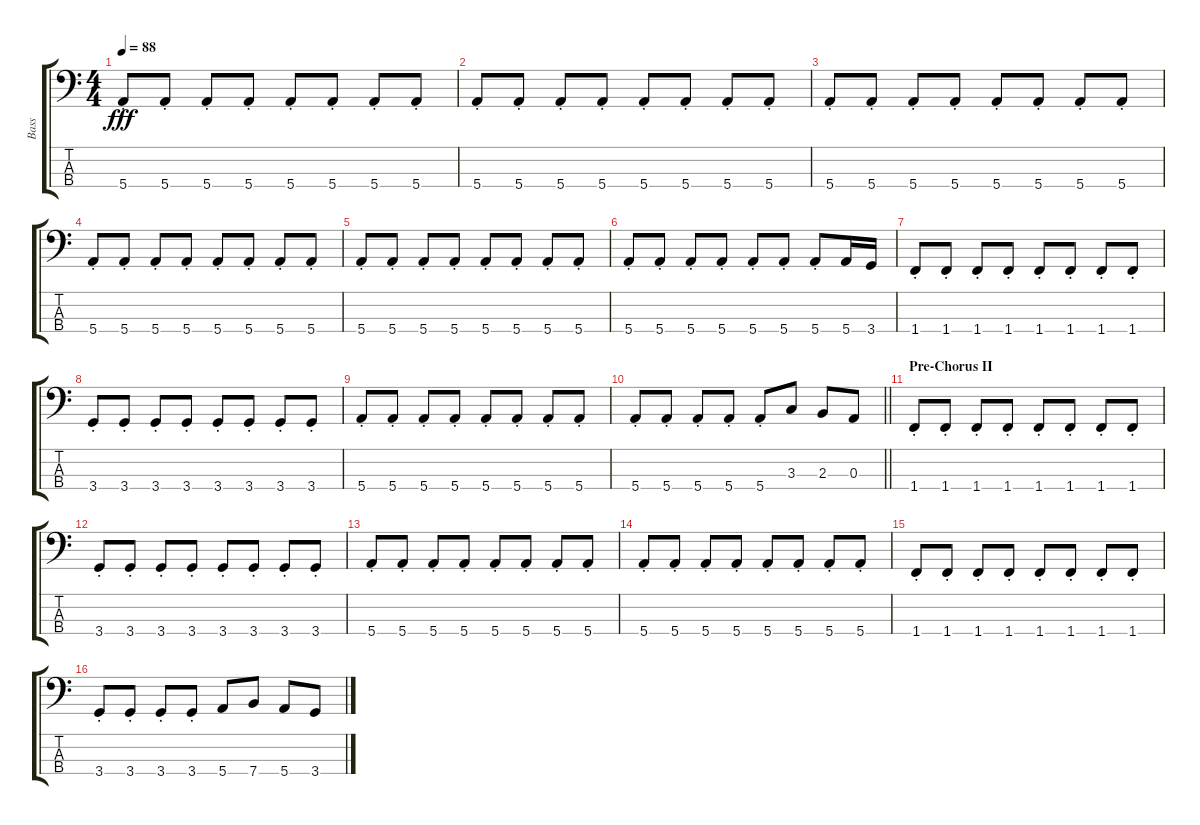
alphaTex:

\track ("Bass" "Bass") {instrument electricbassfinger}
\staff {score tabs}
\tuning (G2 D2 A1 E1) {hide}
\ts (4 4)
\tempo 88
\clef f4
\ks c
5.4{st}.8{dy fff} 5.4{st}.8 5.4{st}.8 5.4{st}.8 5.4{st}.8 5.4{st}.8 5.4{st}.8 5.4{st}.8 |
5.4{st}.8 5.4{st}.8 5.4{st}.8 5.4{st}.8 5.4{st}.8 5.4{st}.8 5.4{st}.8 5.4{st}.8 |
5.4{st}.8 5.4{st}.8 5.4{st}.8 5.4{st}.8 5.4{st}.8 5.4{st}.8 5.4{st}.8 5.4{st}.8 |
5.4{st}.8 5.4{st}.8 5.4{st}.8 5.4{st}.8 5.4{st}.8 5.4{st}.8 5.4{st}.8 5.4{st}.8 |
5.4{st}.8 5.4{st}.8 5.4{st}.8 5.4{st}.8 5.4{st}.8 5.4{st}.8 5.4{st}.8 5.4{st}.8 |
5.4{st}.8 5.4{st}.8 5.4{st}.8 5.4{st}.8 5.4{st}.8 5.4{st}.8 5.4{st}.8 5.4.16 3.4.16 |
1.4{st}.8 1.4{st}.8 1.4{st}.8 1.4{st}.8 1.4{st}.8 1.4{st}.8 1.4{st}.8 1.4{st}.8 |
3.4{st}.8 3.4{st}.8 3.4{st}.8 3.4{st}.8 3.4{st}.8 3.4{st}.8 3.4{st}.8 3.4{st}.8 |
5.4{st}.8 5.4{st}.8 5.4{st}.8 5.4{st}.8 5.4{st}.8 5.4{st}.8 5.4{st}.8 5.4{st}.8 |
\barLineRight lightlight
5.4{st}.8 5.4{st}.8 5.4{st}.8 5.4{st}.8 5.4{st}.8 3.3.8 2.3.8 0.3.8 |
\section ("" "Pre-Chorus II")
1.4{st}.8 1.4{st}.8 1.4{st}.8 1.4{st}.8 1.4{st}.8 1.4{st}.8 1.4{st}.8 1.4{st}.8 |
3.4{st}.8 3.4{st}.8 3.4{st}.8 3.4{st}.8 3.4{st}.8 3.4{st}.8 3.4{st}.8 3.4{st}.8 |
5.4{st}.8 5.4{st}.8 5.4{st}.8 5.4{st}.8 5.4{st}.8 5.4{st}.8 5.4{st}.8 5.4{st}.8 |
5.4{st}.8 5.4{st}.8 5.4{st}.8 5.4{st}.8 5.4{st}.8 5.4{st}.8 5.4{st}.8 5.4{st}.8 |
1.4{st}.8 1.4{st}.8 1.4{st}.8 1.4{st}.8 1.4{st}.8 1.4{st}.8 1.4{st}.8 1.4{st}.8 |
3.4{st}.8 3.4{st}.8 3.4{st}.8 3.4{st}.8 5.4.8 7.4.8 5.4.8 3.4.8
